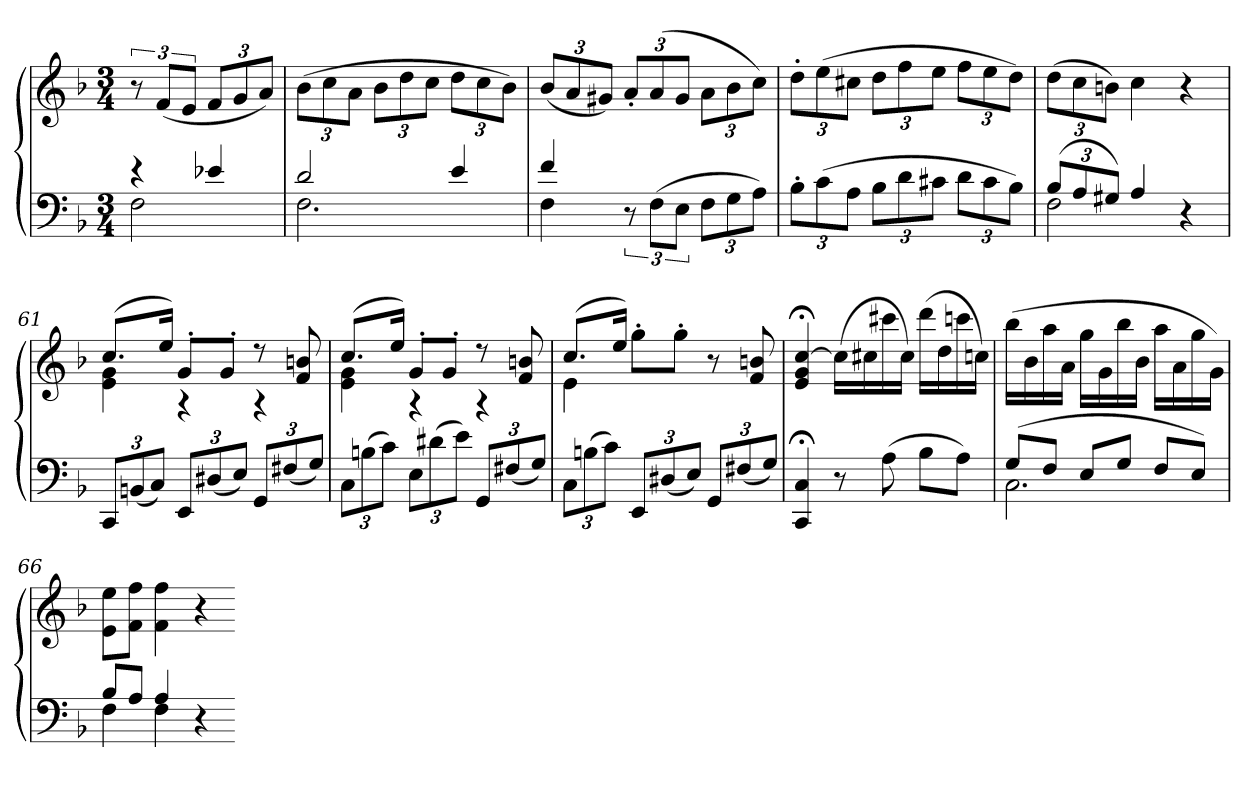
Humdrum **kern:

**kern	**kern
*part1	*part1
*staff2	*staff1
*clefF4	*clefG2
*k[b-]	*k[b-]
*F:	*F:
*M3/4	*M3/4
=	=
*^	*
4r	2F	12r
.	.	(12fL
.	.	12eJ
4e-X	.	12fL
.	.	12g
.	.	12aJ)
=57	=57	=57
2d	2.F	(12b-L
.	.	12cc
.	.	12aJ
.	.	12b-L
.	.	12dd
.	.	12ccJ
4e	.	12ddL
.	.	12cc
.	.	12b-J)
=58	=58	=58
4f	4F	(12b-L
.	.	12a
.	.	12g#XJ)
12r	2ryy	12a'L
(12FL	.	(12a
12EJ	.	12g#J
12FL	.	12aL
12G	.	12b-
12AJ)	.	12ccJ)
*v	*v	*
=59	=59
12B-'L	12dd'L
(12c	(12ee
12AJ	12cc#XJ
12B-L	12ddL
12d	12ff
12c#XJ	12eeJ
12dL	12ffL
12c#	12ee
12B-J)	12ddJ)
=60	=60
*^	*
(12B-L	2F	(12ddL
12A	.	12cc
12G#XJ)	.	12bnJ)
4A	.	4cc
4r	4ryy	4r
*v	*v	*
=61	=61
*	*^
12CCL	(8.ccL	4e 4g
(12BBn	.	.
12CJ)	.	.
.	16eeJk)	.
12EEL	8g'L	4r
(12D#X	.	.
.	8g'J	.
12EJ)	.	.
12GGL	8r	4r
(12F#X	.	.
.	8f 8bn	.
12GJ)	.	.
=62	=62	=62
12CL	(8.ccL	4e 4g
(12Bn	.	.
12cJ)	.	.
.	16eeJk)	.
12EL	8g'L	4r
(12d#X	.	.
.	8g'J	.
12eJ)	.	.
12GGL	8r	4r
(12F#X	.	.
.	8f 8bn	.
12GJ)	.	.
=63	=63	=63
12CL	(8.ccL	4e
(12Bn	.	.
12cJ)	.	.
.	16eeJk)	.
12EEL	8gg'L	2ryy
(12D#X	.	.
.	8gg'J	.
12EJ)	.	.
12GGL	8r	.
(12F#X	.	.
.	8f 8bn	.
12GJ)	.	.
*	*v	*v
=64	=64
4CC;< 4C;<	4e;< 4g;< [4cc;<
8r	(16ccLL]
.	16cc#X
(8A	16ccc#X
.	16cc#JJ)
8B-L	(16dddLL
.	16dd
8AJ)	16cccn
.	16ccnJJ)
=65	=65
*^	*
(8GL	2.C	(16bb-LL
.	.	16b-
8FJ	.	16aa
.	.	16aJJ
8EL	.	16ggLL
.	.	16g
8GJ	.	16bb-
.	.	16b-JJ
8FL	.	16aaLL
.	.	16a
8EJ)	.	16gg
.	.	16gJJ)
=66	=66	=66
8B-L	4F	8e 8eeL
8AJ	.	8f 8ffJ
4A	4F	4f 4ff
4r	4ryy	4r
*v	*v	*
=-	=-
*-	*-
